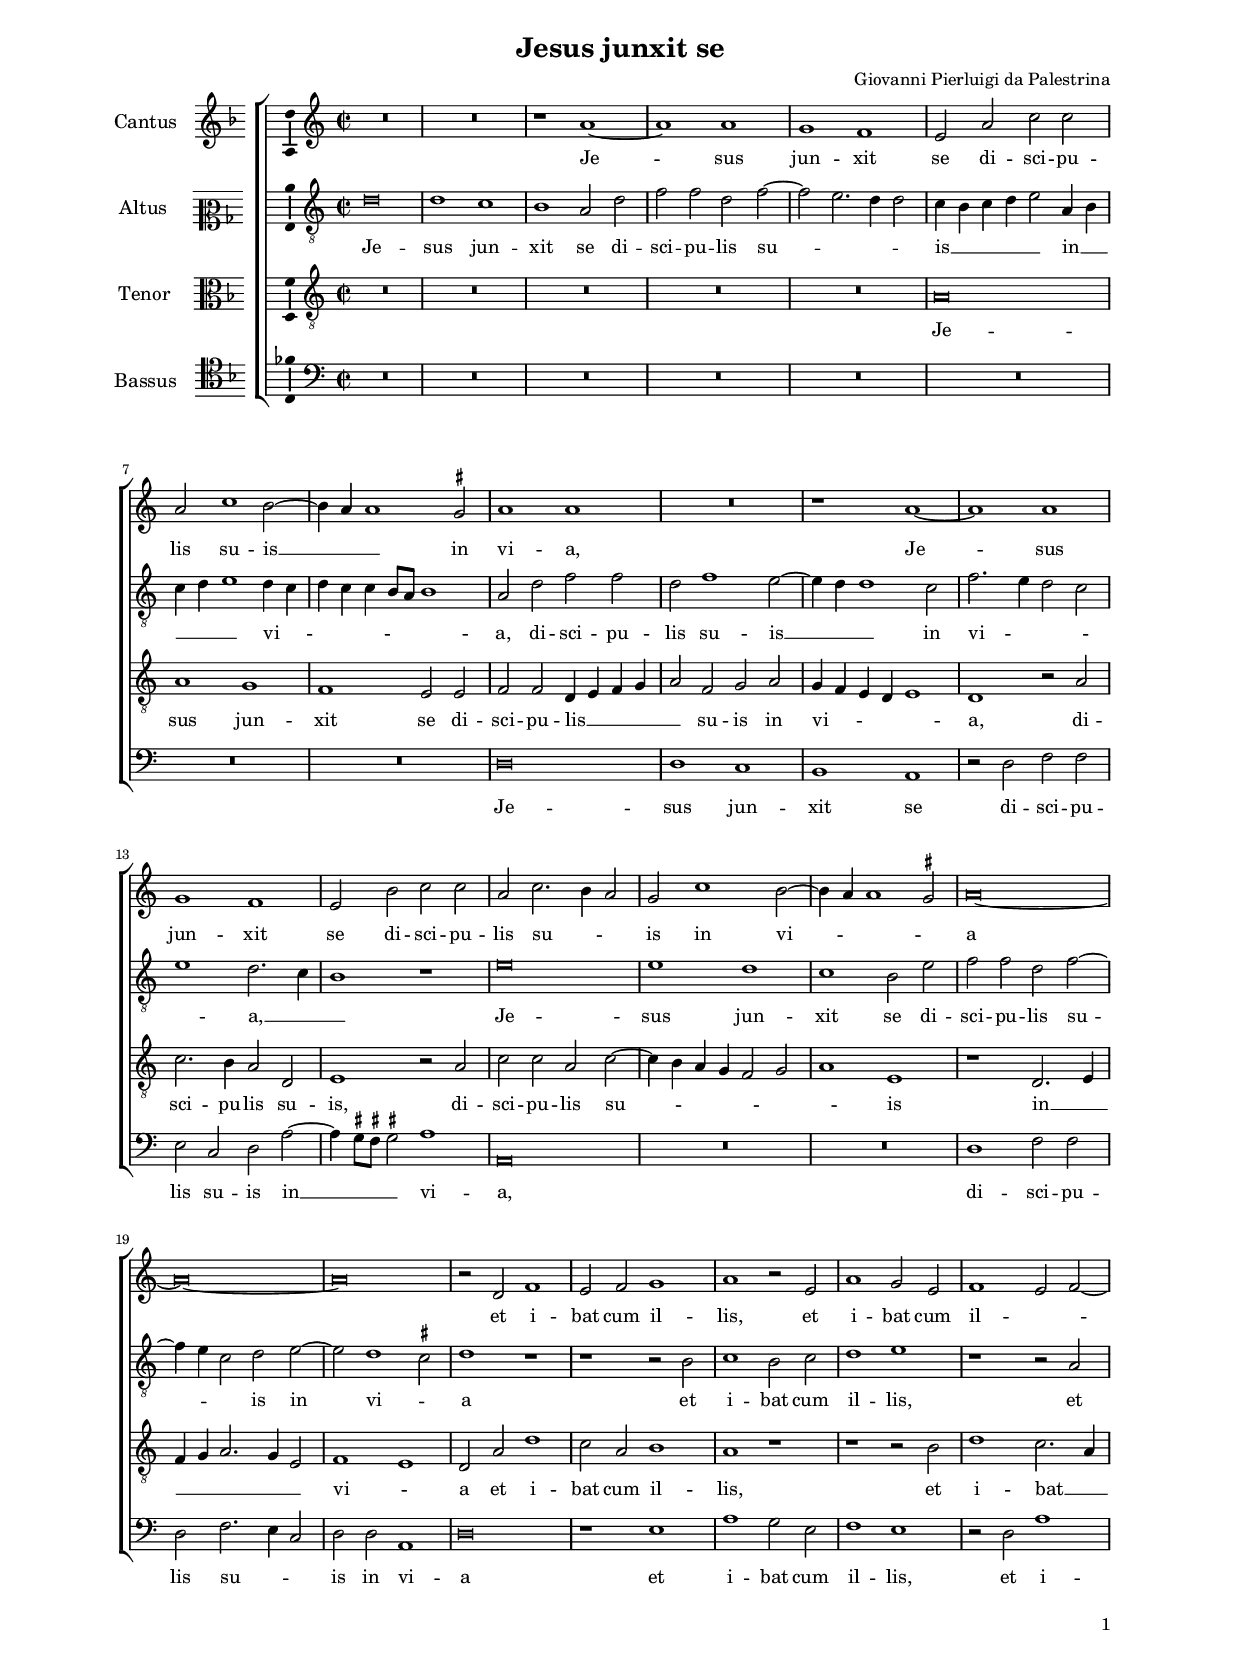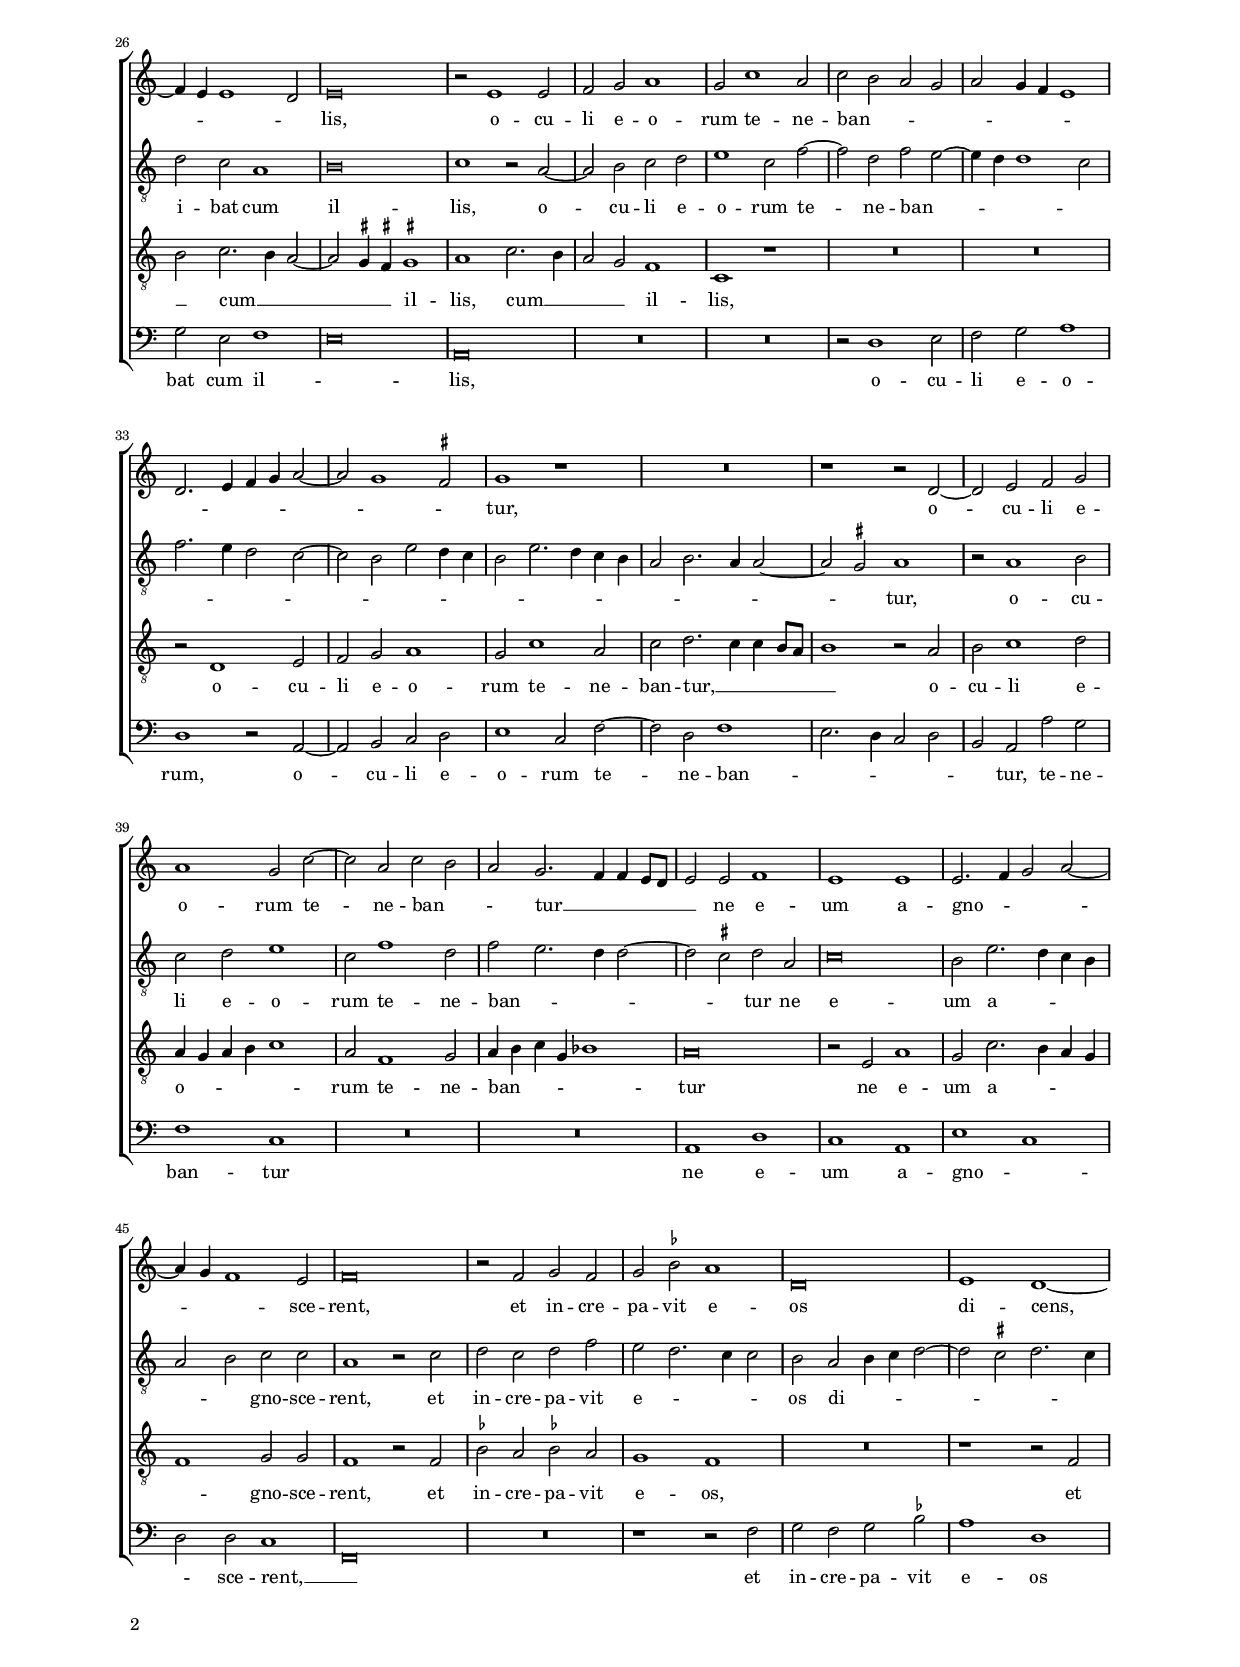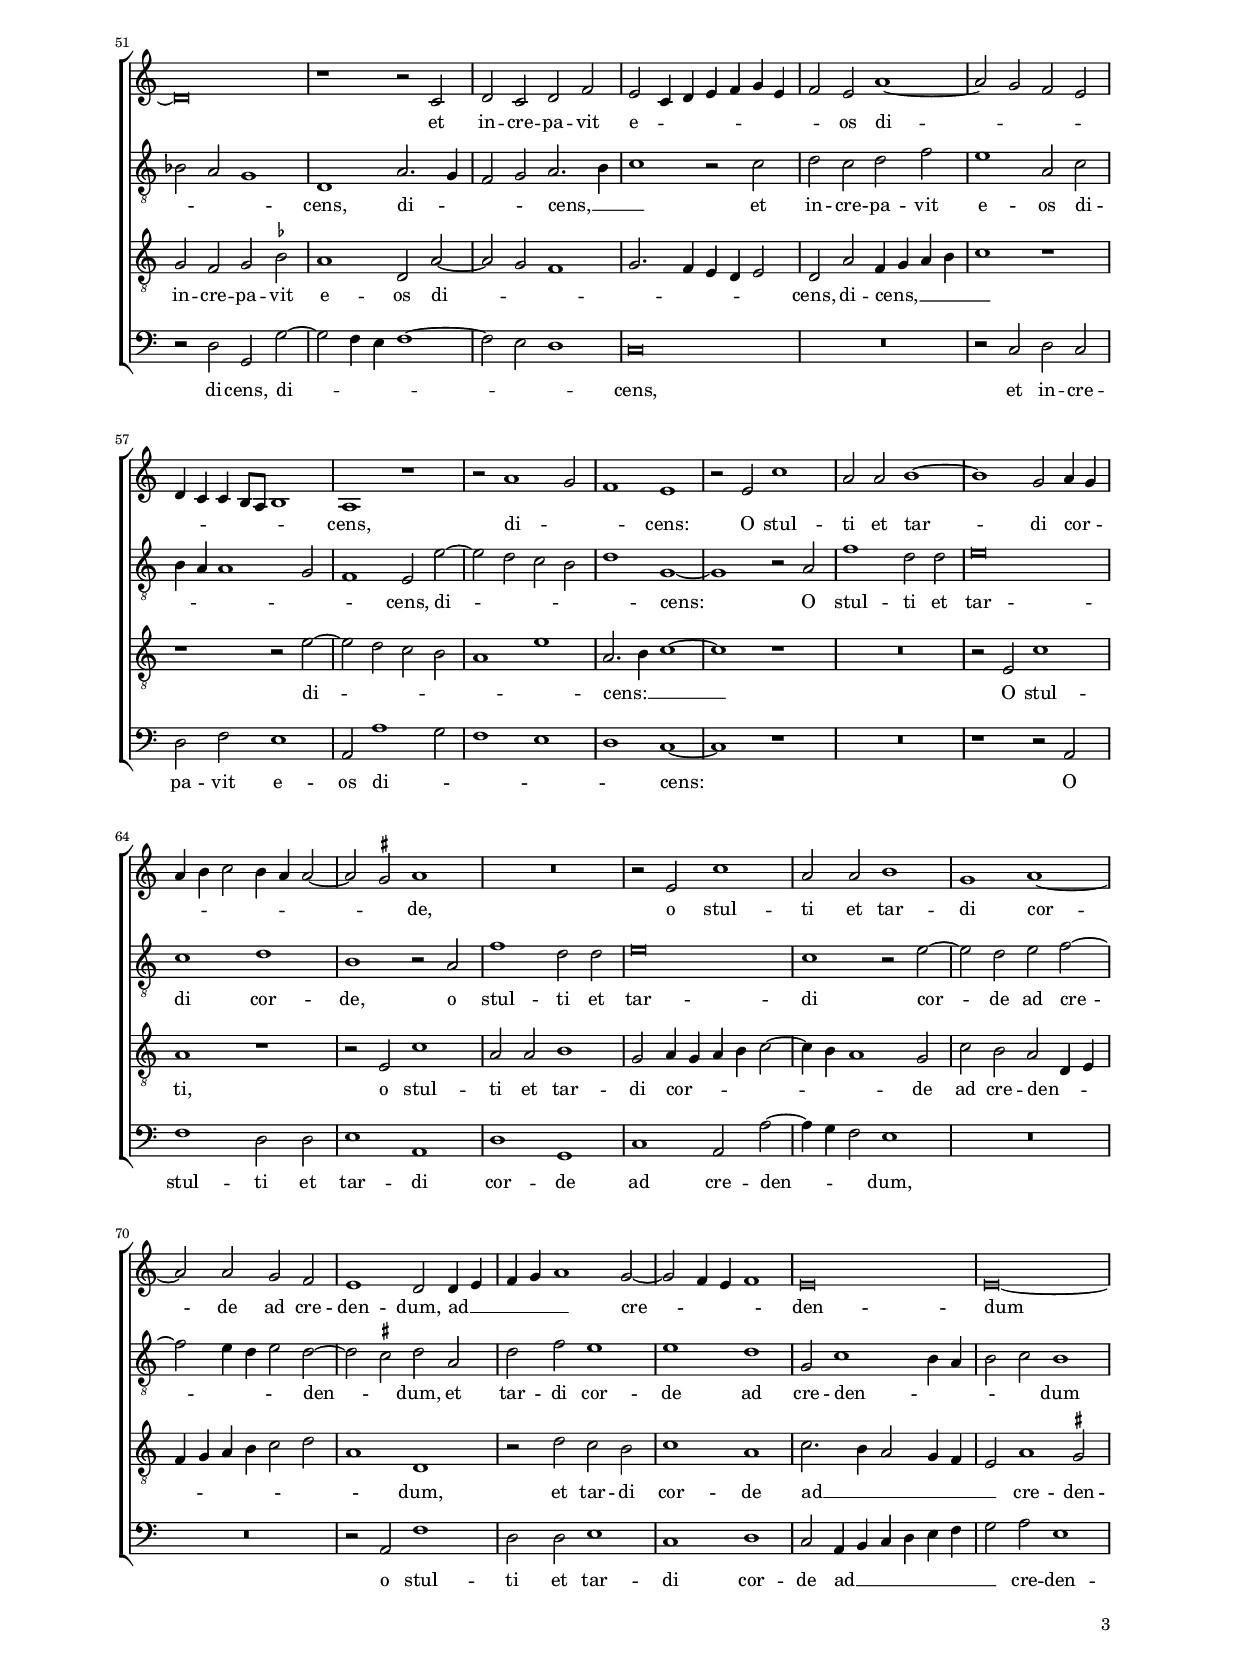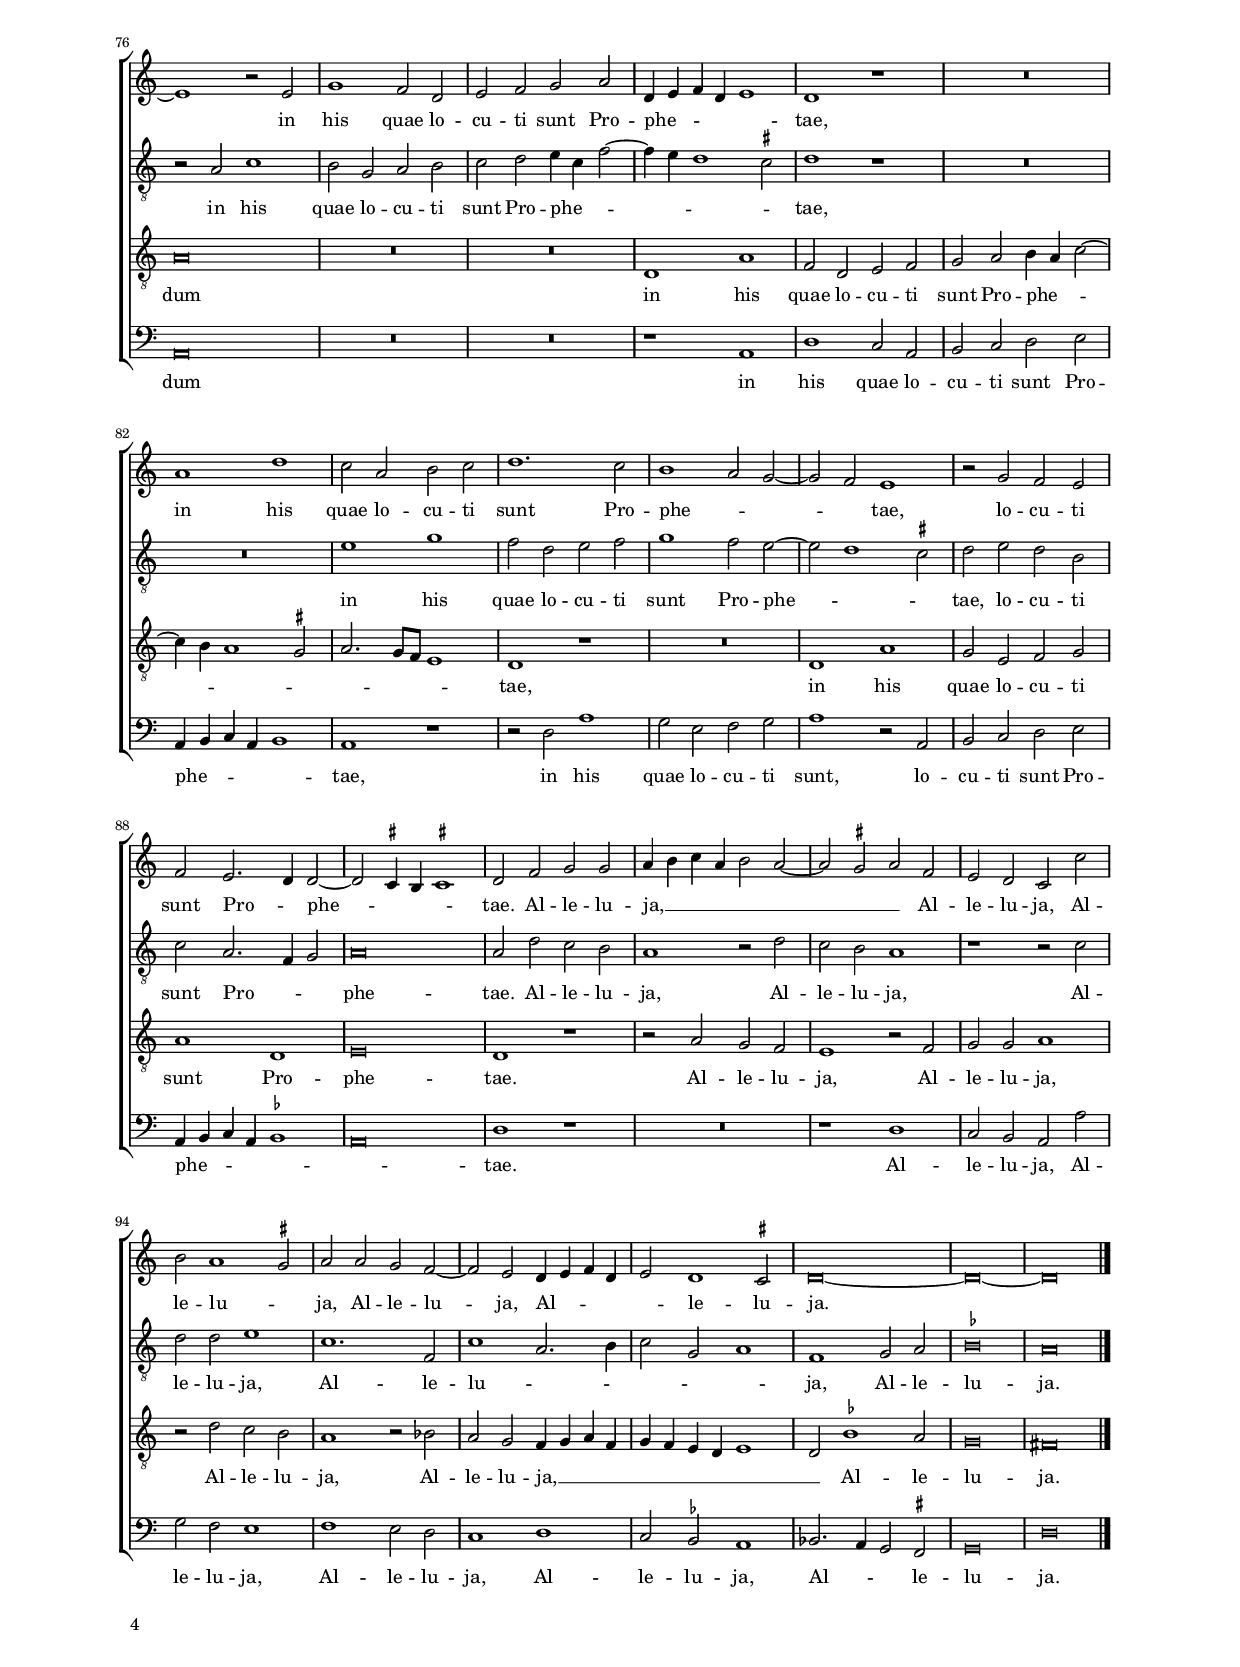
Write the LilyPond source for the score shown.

\header
{
  title="Jesus junxit se"
  composer="Giovanni Pierluigi da Palestrina"
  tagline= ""
}

\version "2.22.2"
\language deutsch
#(set-global-staff-size 15)
% #(set-default-paper-size "letter")
#(ly:set-option 'point-and-click #f)

	
global = {
	\key f \major
	\time 2/2 \set Score.measureLength = #(ly:make-moment 2/1)
    \set Score.tempoHideNote = ##t
    \tempo 2 = 90
    \skip 1*2*100 \bar "|."
	}

	ficta = { \once \set suggestAccidentals = ##t }
	
	forget = #(define-music-function (music) (ly:music?) #{
		\accidentalStyle forget
		$music
		\accidentalStyle default
		#})
	

\paper
	{
	top-margin = 1.6 \cm
	bottom-margin = 1 \cm
	left-margin = 2.2 \cm
	right-margin = 2.2 \cm
	ragged-bottom = ##f
	ragged-last-bottom = ##t
	print-page-number = ##f
	system-system-spacing = #'((basic-distance . 17) (minimum-distance . 13) (padding . 5) (strechability . 450))
    oddFooterMarkup=\markup   \fill-line { "" \fromproperty #'page:page-number-string }
    evenFooterMarkup=\markup  \fill-line { \fromproperty #'page:page-number-string "" }
    last-bottom-spacing = #'((basic-distance . 11) (minimum-distance . 7) (padding . 4))
	systems-per-page = 4
    page-count = 4      
%	min-systems-per-page = 3
	}


incipitcantus = \markup { \score {
	{
	\set Staff.instrumentName = \markup { \fontsize #1 "Cantus" }
	\key f \major
	\clef violin
	s4 \bar ""
	}
	\layout  {
	raggedright = ##t
	indent = 1.6 \cm
	line-width = 2.4\cm
	\context { \Staff \remove Time_signature_engraver }
	\override Staff.Clef.Y-extent = #'(0 . 0)
	}} \hspace #1 }
	
      
incipitaltus = \markup { \score {
	{
	\set Staff.instrumentName = \markup { \fontsize #1 "Altus" }
	\key f \major
	\clef mezzosoprano
	s4 \bar ""
	}
	\layout  {
	raggedright = ##t
	indent = 1.6 \cm
	line-width = 2.4\cm
	\context { \Staff \remove Time_signature_engraver }
	\override Staff.Clef.Y-extent = #'(0 . 0)
	}} \hspace #1 }


incipittenor = \markup { \score {
	{
	\set Staff.instrumentName = \markup { \fontsize #1 "Tenor" }
	\key f \major
	\clef alto
	s4 \bar ""
	}
	\layout  {
	raggedright = ##t
	indent = 1.6 \cm
	line-width = 2.4\cm
	\context { \Staff \remove Time_signature_engraver }
	\override Staff.Clef.Y-extent = #'(0 . 0)
	}} \hspace #1 }


incipitbassus = \markup { \score {
	{
	\set Staff.instrumentName = \markup { \fontsize #1 "Bassus" }
	\key f \major
	\clef tenor
    s4 \bar ""
	}
	\layout  {
	raggedright = ##t
	indent = 1.6 \cm
	line-width = 2.4\cm
	\context { \Staff \remove Time_signature_engraver }
	\override Staff.Clef.Y-extent = #'(0 . 0)
	}} \hspace #1 }


cantus =  \relative c''
	{
	R\breve
	R\breve
	r1 d~
	d1 d
%5
	c1 b |
	a2 d f f
	d2 f1 e2~
	e4 d d1 \ficta cis2
	d1 d
%10
	R\breve |
	r1 d~
	d1 d
	c1 b
	a2 e' f f
%15
	d2 f2. e4 d2 |
	c2 f1 e2~
	e4 d d1 \ficta cis2
	d\breve~
	d\breve~
%20
	d\breve |
	r2 g, b1
	a2 b c1
	d1 r2 a
	d1 c2 a
%25
	b1 a2 b~ |
	b4 a a1 g2
	a\breve
	r2 a1 a2
	b2 c d1
%30
	c2 f1 d2 |
	f2 e d c
	d2 c4 b a1
	g2. a4 b c d2~
	d2 c1 \ficta h2
%35
	c1 r |
	R\breve
	r1 r2 g~
	g2 a b c
	d1 c2 f~
%40
	f2 d f e |
	d2 c2. b4 b a8 g
	a2 a b1
	a1 a
	a2. b4 c2 d~
%45
	d4 c b1 a2 |
	b\breve
	r2 b c b
	c2 \ficta es d1
	g,\breve
%50
	a1 g~ |
	g\breve
	r1 r2 f
	g2 f g b
	a2 f4 g a b c a
%55
	b2 a d1~ |
	d2 c b a
	g4 f f e8 d e1
	d1 r
	r2 d'1 c2
%60
	b1 a |
	r2 a f'1
	d2 d e1~
	e1 c2 d4 c
	d4 e f2 e4 d d2~
%65
	d2 \ficta cis d1 |
	R\breve
	r2 a f'1
	d2 d e1
	c1 d~
%70
	d2 d c b |
	a1 g2 g4 a
	b4 c d1 c2~
	c2 b4 a b1
	a\breve
%75
	a\breve~ |
	a1 r2 a
	c1 b2 g
	a2 b c d
	g,4 a b g a1
%80
	g1 r |
	R\breve
	d'1 g
	f2 d e f
	g1. f2
%85
	e1 d2 c~ |
	c2 b a1
	r2 c b a
	b2 a2. g4 g2~
	g2 \ficta fis4 e \ficta fis!1
%90
	g2 b c c |
	d4 e f d e2 d~
	d2 \ficta cis d b
	a2 g f f'
	e2 d1 \ficta cis2
%95
	d2 d c b~ |
	b2 a g4 a b g
	a2 g1 \ficta fis2
	g\breve~
	g\breve~
%100
	g\breve |
	}


altus =  \relative c'
	{
	g'\breve
	g1 f
	e1 d2 g
	b2 b g b~
%5
	b2 a2. g4 g2 |
	f4 e f g a2 d,4 e
	f4 g a1 g4 f
	g4 f f e8 d e1
	d2 g b b
%10
	g2 b1 a2~ |
	a4 g g1 f2
	b2. a4 g2 f
	a1 g2. f4
	e1 r
%15
	a\breve |
	a1 g
	f1 e2 a
	b2 b g b~
	b4 a f2 g a~
%20
	a2 g1 \ficta fis2 |
	g1 r
	r1 r2 e
	f1 e2 f
	g1 a
%25
	r1 r2 d, |
	g2 f d1
	e\breve
	f1 r2 d~
	d2 e f g
%30
	a1 f2 b~ |
	b2 g b a~
	a4 g g1 f2
	b2. a4 g2 f~
	f2 e a g4 f
%35
	e2 a2. g4 f e |
	d2 e2. d4 d2~
	d2 \ficta cis d1
	r2 d1 e2
	f2 g a1
%40
	f2 b1 g2 |
	b2 a2. g4 g2~
	g2 \ficta fis g d
	f\breve
	e2 a2. g4 f e
%45
	d2 e f f |
	d1 r2 f
	g2 f g b
	a2 g2. f4 f2
	e2 d e4 f g2~
%50
	g2 \ficta fis g2. \forget f4 |
	es2 d c1
	g1 d'2. c4
	b2 c d2. e4
	f1 r2 f
%55
	g2 f g b |
	a1 d,2 f
	e4 d d1 c2
	b1 a2 a'~
	a2 g f e
%60
	g1 c,~ |
	c1 r2 d
	b'1 g2 g
	a\breve
	f1 g
%65
	e1 r2 d |
	b'1 g2 g
	a\breve
	f1 r2 a~
	a2 g a b~
%70
	b2 a4 g a2 g~ |
	g2 \ficta fis g d
	g2 b a1
	a1 g
	c,2 f1 e4 d
%75
	e2 f e1 |
	r2 d f1
	e2 c d e
	f2 g a4 f b2~
	b4 a g1 \ficta fis2
%80
	g1 r |
	R\breve
	R\breve
	a1 c
	b2 g a b
%85
	c1 b2 a~ |
	a2 g1 \ficta fis2
	g2 a g e
	f2 d2. b4 c2
	d\breve
%90
	d2 g f e  |
	d1 r2 g
	f2 e d1
	r1 r2 f
	g2 g a1
%95
	f1. b,2 |
	f'1 d2. e4
	f2 c d1
	b1 c2 d
	\ficta es\breve
%100
	d\breve |
	}


tenor =  \relative c'
	{
	R\breve
	R\breve
	R\breve
	R\breve
%5
	R\breve |
	d\breve
	d1 c
	b1 a2 a
	b2 b g4 a b c
%10
	d2 b c d |
	c4 b a g a1
	g1 r2 d'
	f2. e4 d2 g,
	a1 r2 d
%15
	f2 f d f~ |
	f4 e d c b2 c
	d1 a
	r1 g2. a4
	b4 c d2. c4 a2
%20
	b1 a |
	g2 d' g1
	f2 d e1
	d1 r
	r1 r2 e
%25
	g1 f2. d4 |
	e2 f2. e4 d2~
	d2 \ficta cis4 \ficta h \ficta cis!1
	d1 f2. e4
	d2 c b1
%30
	f1 r |
	R\breve
	R\breve
	r2 g1 a2
	b2 c d1
%35
	c2 f1 d2 |
	f2 g2. f4 f e8 d
	e1 r2 d
	e2 f1 g2
	d4 c d e f1
%40
	d2 b1 c2 |
	d4 e f c es1
	d\breve
	r2 a d1
	c2 f2. e4 d c
%45
	b1 c2 c |
	b1 r2 b
	\ficta es2 d \ficta es! d
	c1 b
	R\breve
%50
	r1 r2 b |
	c2 b c \ficta es
	d1 g,2 d'~
	d2 c b1
	c2. b4 a g a2
%55
	g2 d' b4 c d e |
	f1 r
	r1 r2 a~
	a2 g f e
	d1 a'
%60
	d,2. e4 f1~ |
	f1 r
	R\breve
	r2 a, f'1
	d1 r
%65
	r2 a f'1 |
	d2 d e1
	c2 d4 c d e f2~
	f4 e d1 c2
	f2 e d g,4 a
%70
	b4 c d e f2 g |
	d1 g,
	r2 g' f e
	f1 d
	f2. e4 d2 c4 b
%75
	a2 d1 \ficta cis2 |
	d\breve
	R\breve
	R\breve
	g,1 d'
%80
	b2 g a b |
	c2 d e4 d f2~
	f4 e d1 \ficta cis2
	d2. c8 b a1
	g1 r
%85
	R\breve |
	g1 d'
	c2 a b c
	d1 g,
	a\breve
%90
	g1 r |
	r2 d' c b
	a1 r2 b
	c2 c d1
	r2 g f e
%95
	d1 r2 es |
	d2 c b4 c d b
	c4 b a g a1
	g2 \ficta es'1 d2
	c\breve
%100
	h\breve |
	}


bassus  =  \relative c
	{
	R\breve
	R\breve
	R\breve
	R\breve
%5
	R\breve |
	R\breve
	R\breve
	R\breve
	g'\breve
%10
	g1 f |
	e1 d
	r2 g b b
	a2 f g d'~
	d4 \ficta cis8 \ficta h \ficta cis!2 d1
%15
	d,\breve |
	R\breve
	R\breve
	g1 b2 b
	g2 b2. a4 f2
%20
	g2 g d1 |
	g\breve
	r1 a
	d1 c2 a
	b1 a
%25
	r2 g d'1 |
	c2 a b1
	a\breve
	d,\breve
	R\breve
%30
	R\breve |
	r2 g1 a2
	b2 c d1
	g,1 r2 d~
	d2 e f g
%35
	a1 f2 b~ |
	b2 g b1
	a2. g4 f2 g
	e2 d d' c
	b1 f
%40
	R\breve |
	R\breve
	d1 g
	f1 d
	a'1 f
%45
	g2 g f1 |
	b,\breve
	R\breve
	r1 r2 b'
	c2 b c \ficta es
%50
	d1 g, |
	r2 g c, c'~
	c2 b4 a b1~
	b2 a g1
	f\breve
%55
	R\breve |
	r2 f g f
	g2 b a1
	d,2 d'1 c2
	b1 a
%60
	g1 f~ |
	f1 r
	R\breve
	r1 r2 d
	b'1 g2 g
%65
	a1 d, |
	g1 c,
	f1 d2 d'~
	d4 c b2 a1
	R\breve
%70
	R\breve |
	r2 d, b'1
	g2 g a1
	f1 g
	f2 d4 e f g a b
%75
	c2 d a1 |
	d,\breve
	R\breve
	R\breve
	r1 d
%80
	g1 f2 d |
	e2 f g a
	d,4 e f d e1
	d1 r
	r2 g d'1
%85
	c2 a b c |
	d1 r2 d,
	e2 f g a
	d,4 e f d \ficta es1
	d\breve
%90
	g1 r |
	R\breve
	r1 g
	f2 e d d'
	c2 b a1
%95
	b1 a2 g |
	f1 g
	f2 \ficta es d1
	es2. d4 c2 \ficta h
	c\breve
%100
	g'\breve |
	}

lyricscantus = \lyricmode {
	Je -- sus jun -- xit se di -- sci -- pu -- lis su -- is __ _ _ in vi -- a,
    Je -- sus jun -- xit se di -- sci -- pu -- lis su -- _ _ is in vi -- _ _ _ a
    et i -- bat cum il -- lis,
    et i -- bat cum il -- _ _ _ _ _ lis,
    o -- cu -- li e -- o -- rum te -- ne -- ban -- _ _ _ _ _ _ _ _ _ _ _ _ _ _ tur,
    o -- cu -- li e -- o -- rum te -- ne -- ban -- _ _ tur __ _ _ _ _ _ 
    ne e -- um a -- gno -- _ _ _ _ _ sce -- rent,
    et in -- cre -- pa -- vit e -- os di -- cens,
    et in -- cre -- pa -- vit e -- _ _ _ _ _ _ _ os di -- _ _ _ _ _ _ _ _ _ cens,
    di -- _ _ cens:
    O stul -- ti et tar -- di cor -- _ _ _ _ _ _ _ _ de,
    o stul -- ti et tar -- di cor -- de ad cre -- den -- dum,
    ad __ _ _ _ _ cre -- _ _ _ den -- dum
    in his quae lo -- cu -- ti sunt Pro -- phe -- _ _ _ _ tae,
    in his quae lo -- cu -- ti sunt Pro -- phe -- _ _ _ tae,
    lo -- cu -- ti sunt Pro -- _ phe -- _ _ _ tae.
    Al -- le -- lu -- ja, __ _ _ _ _ _ _ _
    Al -- le -- lu -- ja,
    Al -- le -- lu -- _ ja,
    Al -- le -- lu -- ja,
    Al -- _ _ _ _ le -- lu -- ja.
    }


lyricsaltus = \lyricmode {
	Je -- sus jun -- xit se di -- sci -- pu -- lis su -- _ _ _ is __ _ _ _ _ in __ _ _ _ _ vi -- _ _ _ _ _ _ _ a,
    di -- sci -- pu -- lis su -- is __ _ _ in vi -- _ _ _ _ a, __ _ _
	Je -- sus jun -- xit se di -- sci -- pu -- lis su -- _ _ is in vi -- _ a
    et i -- bat cum il -- lis,
    et i -- bat cum il -- lis,
    o -- cu -- li e -- o -- rum te -- ne -- ban -- _ _ _ _ _ _ _ _ _ _ _ _ _ _ _ _ _ _ _ _ _ _ tur,
    o -- cu -- li e -- o -- rum te -- ne -- ban -- _ _ _ _ tur
    ne e -- um a -- _ _ _ _ _ gno -- sce -- rent,
    et in -- cre -- pa -- vit e -- _ _ _ os di -- _ _ _ _ _ _ _ _ _ cens,
    di -- _ _ _ cens, __ _ _
    et in -- cre -- pa -- vit e -- os di -- _ _ _ _ _ cens,
    di -- _ _ _ _ cens:
    O stul -- ti et tar -- di cor -- de,
    o stul -- ti et tar -- di cor -- de ad cre -- _ _ _ den -- _ dum,
    et tar -- di cor -- de ad cre -- den -- _ _ _ _ dum
    in his quae lo -- cu -- ti sunt Pro -- phe -- _ _ _ _ _ tae,
    in his quae lo -- cu -- ti sunt Pro -- phe -- _ _ tae,
    lo -- cu -- ti sunt Pro -- _ _ phe -- tae.
    Al -- le -- lu -- ja,
    Al -- le -- lu -- ja,
    Al -- le -- lu -- ja,
    Al -- le -- lu -- _ _ _ _ _ ja,
    Al -- le -- lu -- ja.
	}


lyricstenor = \lyricmode {
	Je -- sus jun -- xit se di -- sci -- pu -- lis __ _ _ _ _ su -- is in vi -- _ _ _ _ a,
    di -- sci -- pu -- lis su -- is,    
	di -- sci -- pu -- lis su -- _ _ _ _ _ _ is in __ _ _ _ _ _ _ vi -- _ a
    et i -- bat cum il -- lis,
    et i -- bat __ _ _ cum __ _ _ _ _ il -- lis,
    cum __ _ _ _ il -- lis,
    o -- cu -- li e -- o -- rum te -- ne -- ban -- tur, __ _ _ _ _ _
    o -- cu -- li e -- o -- _ _ _ _ rum te -- ne -- ban -- _ _ _ _ tur
    ne e -- um a -- _ _ _ _ gno -- sce -- rent,
    et in -- cre -- pa -- vit e -- os,
    et in -- cre -- pa -- vit e -- os di -- _ _ _ _ _ _ _  cens,
    di -- cens, __ _ _ _ _
    di -- _ _ _ _ _ cens: __ _ _
    O stul -- ti,
    o stul -- ti et tar -- di cor -- _ _ _ _ _ _ de ad cre -- den -- _ _ _ _ _ _ _ _ _ dum,
    et tar -- di cor -- de ad __ _ _ _ _ _ cre -- den -- dum
    in his quae lo -- cu -- ti sunt Pro -- phe -- _ _ _ _ _ _ _ _ _ tae,
    in his quae lo -- cu -- ti sunt Pro -- phe -- tae.
    Al -- le -- lu -- ja,
    Al -- le -- lu -- ja,
    Al -- le -- lu -- ja,
    Al -- le -- lu -- ja, __ _ _ _ _ _ _ _ _ _
    Al -- le -- lu -- ja.
	}


lyricsbassus = \lyricmode {
	Je -- sus jun -- xit se di -- sci -- pu -- lis su -- is in __ _ _ _ vi -- a,
    di -- sci -- pu -- lis su -- _ _ is in vi -- a
    et i -- bat cum il -- lis,
    et i -- bat cum il -- _ lis,
    o -- cu -- li e -- o -- rum,
    o -- cu -- li e -- o -- rum te -- ne -- ban -- _ _ _ _ _ tur,
    te -- ne -- ban -- tur
    ne e -- um a -- gno -- _ _ sce -- rent, __ _
    et in -- cre -- pa -- vit e -- os di -- cens,
    di -- _ _ _ _ _ cens,
    et in -- cre -- pa -- vit e -- os di -- _ _ _ _ cens:
    O stul -- ti et tar -- di cor -- de ad cre -- den -- _ _ dum,
    o stul -- ti et tar -- di cor -- de ad __ _ _ _ _ _ _ cre -- den -- dum
    in his quae lo -- cu -- ti sunt Pro -- phe -- _ _ _ _ tae,
    in his quae lo -- cu -- ti sunt,
    lo -- cu -- ti sunt Pro -- phe -- _ _ _ _ _ tae.
    Al -- le -- lu -- ja,
    Al -- le -- lu -- ja,
    Al -- le -- lu -- ja,
    Al -- le -- lu -- ja,
    Al -- _ _ le -- lu -- ja.
	}


\score
{  
	\transpose f c {
	\new ChoirStaff \with { \override StaffGrouper.staff-staff-spacing.basic-distance = #12 }
	<<

	\new Staff << \global
	\new Voice="v1" {
		\set Staff.instrumentName=\incipitcantus
        %       \set Staff.instrumentName="S"
		\set Staff.midiInstrument = "reed organ"
		\clef "violin"
		\cantus }
	\new Lyrics \lyricsto "v1" {\lyricscantus }
	>>


	\new Staff << \global
	\new Voice="v2" {
		\set Staff.instrumentName=\incipitaltus
        %       \set Staff.instrumentName="A"
		\set Staff.midiInstrument = "reed organ"
        \clef "G_8" % "violin"
		\altus}
	\new Lyrics \lyricsto "v2" {\lyricsaltus }
	>>


	\new Staff << \global
	\new Voice="v3" {
		\set Staff.instrumentName=\incipittenor
        %       \set Staff.instrumentName="T"
		\set Staff.midiInstrument = "reed organ"
		\clef "G_8"
		\tenor }
	\new Lyrics \lyricsto "v3" {\lyricstenor }
	>>


	\new Staff << \global
	\new Voice="v4" {
		\set Staff.instrumentName=\incipitbassus
        %       \set Staff.instrumentName="B"
		\set Staff.midiInstrument = "reed organ"
		\clef "bass" 
		\bassus }
	\new Lyrics \lyricsto "v4" {\lyricsbassus}
	>>

	>>
	} % transpose

	\layout
	{
	indent = 2.3 \cm
	\context { \Lyrics \override VerticalAxisGroup.nonstaff-relatedstaff-spacing.padding = #1.2 }
%	\context { \Lyrics \override LyricText.font-size = #1 }
	\context { \Staff \override TimeSignature.break-visibility = #end-of-line-invisible }
    \context { \Staff \consists "Ambitus_engraver" }
	\context { \Score \override BarNumber.padding = #2 }
	\context { \Voice \override NoteHead.style = #'baroque }
	}

\midi
	{
	}
	
}


% EOF
